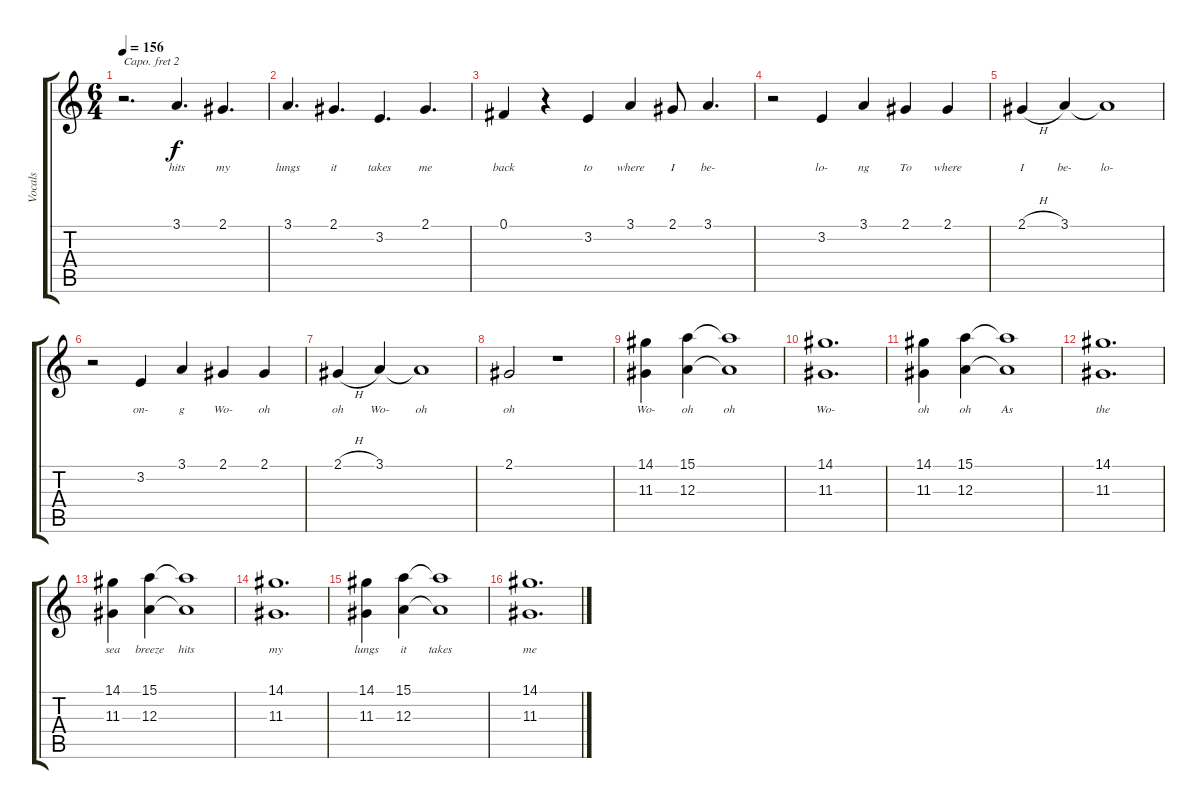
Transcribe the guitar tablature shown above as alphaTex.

\track ("Vocals" "Vocals") {instrument lead6voice}
\staff {score tabs}
\capo 2
\tuning (E4 B3 G3 D3 A2 E2) {hide}
\ts (6 4)
\tempo 156
\clef g2
\ks c
r.2{d dy f} 3.1.4{d lyrics (0 "hits") lyrics (1 "") lyrics (2 "") lyrics (3 "") lyrics (4 "")} 2.1.4{d lyrics (0 "my") lyrics (1 "") lyrics (2 "") lyrics (3 "") lyrics (4 "")} |
3.1.4{d lyrics (0 "lungs") lyrics (1 "") lyrics (2 "") lyrics (3 "") lyrics (4 "")} 2.1.4{d lyrics (0 "it") lyrics (1 "") lyrics (2 "") lyrics (3 "") lyrics (4 "")} 3.2.4{d lyrics (0 "takes") lyrics (1 "") lyrics (2 "") lyrics (3 "") lyrics (4 "")} 2.1.4{d lyrics (0 "me") lyrics (1 "") lyrics (2 "") lyrics (3 "") lyrics (4 "")} |
0.1.4{lyrics (0 "back") lyrics (1 "") lyrics (2 "") lyrics (3 "") lyrics (4 "")} r.4 3.2.4{lyrics (0 "to") lyrics (1 "") lyrics (2 "") lyrics (3 "") lyrics (4 "")} 3.1.4{lyrics (0 "where") lyrics (1 "") lyrics (2 "") lyrics (3 "") lyrics (4 "")} 2.1.8{lyrics (0 "I") lyrics (1 "") lyrics (2 "") lyrics (3 "") lyrics (4 "")} 3.1.4{d lyrics (0 "be-") lyrics (1 "") lyrics (2 "") lyrics (3 "") lyrics (4 "")} |
r.2 3.2.4{lyrics (0 "lo-") lyrics (1 "") lyrics (2 "") lyrics (3 "") lyrics (4 "")} 3.1.4{lyrics (0 "ng") lyrics (1 "") lyrics (2 "") lyrics (3 "") lyrics (4 "")} 2.1.4{lyrics (0 "To") lyrics (1 "") lyrics (2 "") lyrics (3 "") lyrics (4 "")} 2.1.4{lyrics (0 "where") lyrics (1 "") lyrics (2 "") lyrics (3 "") lyrics (4 "")} |
2.1{h}.4{lyrics (0 "I") lyrics (1 "") lyrics (2 "") lyrics (3 "") lyrics (4 "")} 3.1.4{lyrics (0 "be-") lyrics (1 "") lyrics (2 "") lyrics (3 "") lyrics (4 "")} 3.1{t}.1{lyrics (0 "lo-") lyrics (1 "") lyrics (2 "") lyrics (3 "") lyrics (4 "")} |
r.2 3.2.4{lyrics (0 "on-") lyrics (1 "") lyrics (2 "") lyrics (3 "") lyrics (4 "")} 3.1.4{lyrics (0 "g") lyrics (1 "") lyrics (2 "") lyrics (3 "") lyrics (4 "")} 2.1.4{lyrics (0 "Wo-") lyrics (1 "") lyrics (2 "") lyrics (3 "") lyrics (4 "")} 2.1.4{lyrics (0 "oh") lyrics (1 "") lyrics (2 "") lyrics (3 "") lyrics (4 "")} |
2.1{h}.4{lyrics (0 "oh") lyrics (1 "") lyrics (2 "") lyrics (3 "") lyrics (4 "")} 3.1.4{lyrics (0 "Wo-") lyrics (1 "") lyrics (2 "") lyrics (3 "") lyrics (4 "")} 3.1{t}.1{lyrics (0 "oh") lyrics (1 "") lyrics (2 "") lyrics (3 "") lyrics (4 "")} |
2.1.2{lyrics (0 "oh") lyrics (1 "") lyrics (2 "") lyrics (3 "") lyrics (4 "")} r.1 |
(14.1 11.3).4{lyrics (0 "Wo-") lyrics (1 "") lyrics (2 "") lyrics (3 "") lyrics (4 "")} (15.1 12.3).4{lyrics (0 "oh") lyrics (1 "") lyrics (2 "") lyrics (3 "") lyrics (4 "")} (15.1{t} 12.3{t}).1{lyrics (0 "oh") lyrics (1 "") lyrics (2 "") lyrics (3 "") lyrics (4 "")} |
(14.1 11.3).1{d lyrics (0 "Wo-") lyrics (1 "") lyrics (2 "") lyrics (3 "") lyrics (4 "")} |
(14.1 11.3).4{lyrics (0 "oh") lyrics (1 "") lyrics (2 "") lyrics (3 "") lyrics (4 "")} (15.1 12.3).4{lyrics (0 "oh") lyrics (1 "") lyrics (2 "") lyrics (3 "") lyrics (4 "")} (15.1{t} 12.3{t}).1{lyrics (0 "As") lyrics (1 "") lyrics (2 "") lyrics (3 "") lyrics (4 "")} |
(14.1 11.3).1{d lyrics (0 "the") lyrics (1 "") lyrics (2 "") lyrics (3 "") lyrics (4 "")} |
(14.1 11.3).4{lyrics (0 "sea") lyrics (1 "") lyrics (2 "") lyrics (3 "") lyrics (4 "")} (15.1 12.3).4{lyrics (0 "breeze") lyrics (1 "") lyrics (2 "") lyrics (3 "") lyrics (4 "")} (15.1{t} 12.3{t}).1{lyrics (0 "hits") lyrics (1 "") lyrics (2 "") lyrics (3 "") lyrics (4 "")} |
(14.1 11.3).1{d lyrics (0 "my") lyrics (1 "") lyrics (2 "") lyrics (3 "") lyrics (4 "")} |
(14.1 11.3).4{lyrics (0 "lungs") lyrics (1 "") lyrics (2 "") lyrics (3 "") lyrics (4 "")} (15.1 12.3).4{lyrics (0 "it") lyrics (1 "") lyrics (2 "") lyrics (3 "") lyrics (4 "")} (15.1{t} 12.3{t}).1{lyrics (0 "takes") lyrics (1 "") lyrics (2 "") lyrics (3 "") lyrics (4 "")} |
(14.1 11.3).1{d lyrics (0 "me") lyrics (1 "") lyrics (2 "") lyrics (3 "") lyrics (4 "")}
